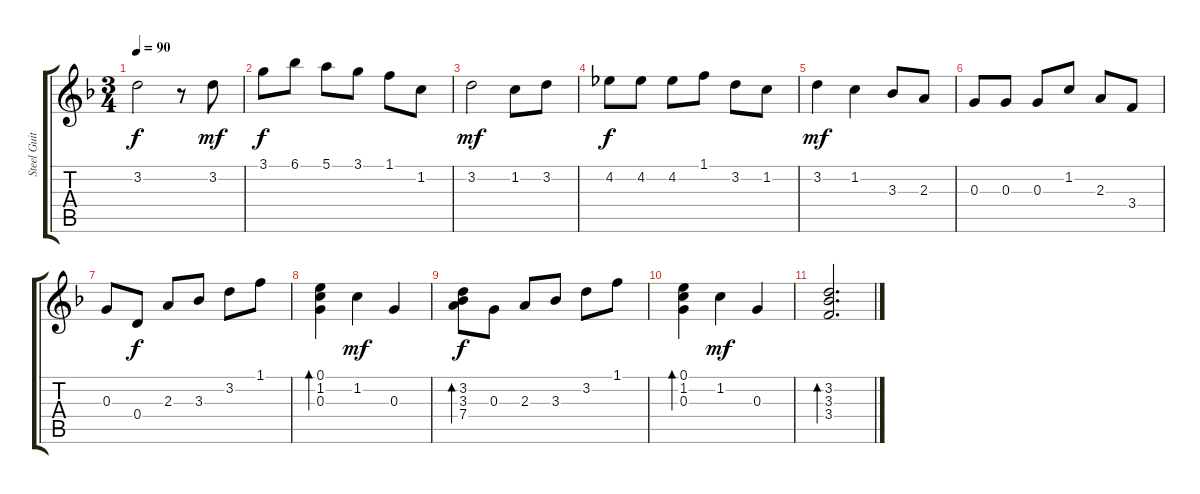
\track ("Steel Guitar" "Steel Guit") {instrument acousticguitarsteel}
\staff {score tabs}
\tuning (E4 B3 G3 D3 A2 E2) {hide}
\ts (3 4)
\tempo 90
\clef g2
\ks f
3.2.2{dy f} r.8 3.2.8{dy mf} |
3.1.8{dy f} 6.1.8 5.1.8 3.1.8 1.1.8 1.2.8 |
3.2.2{dy mf} 1.2.8 3.2.8 |
4.2.8{dy f} 4.2.8 4.2.8 1.1.8 3.2.8 1.2.8 |
3.2.4{dy mf} 1.2.4 3.3.8 2.3.8 |
0.3.8 0.3.8 0.3.8 1.2.8 2.3.8 3.4.8 |
0.3.8 0.4.8{dy f} 2.3.8 3.3.8 3.2.8 1.1.8 |
(0.1 1.2 0.3).4{bd 30} 1.2.4{dy mf} 0.3.4 |
(3.2 3.3 7.4).8{bd 30 dy f} 0.3.8 2.3.8 3.3.8 3.2.8 1.1.8 |
(0.1 1.2 0.3).4{bd 30} 1.2.4{dy mf} 0.3.4 |
(3.2 3.3 3.4).2{d bd 30}
